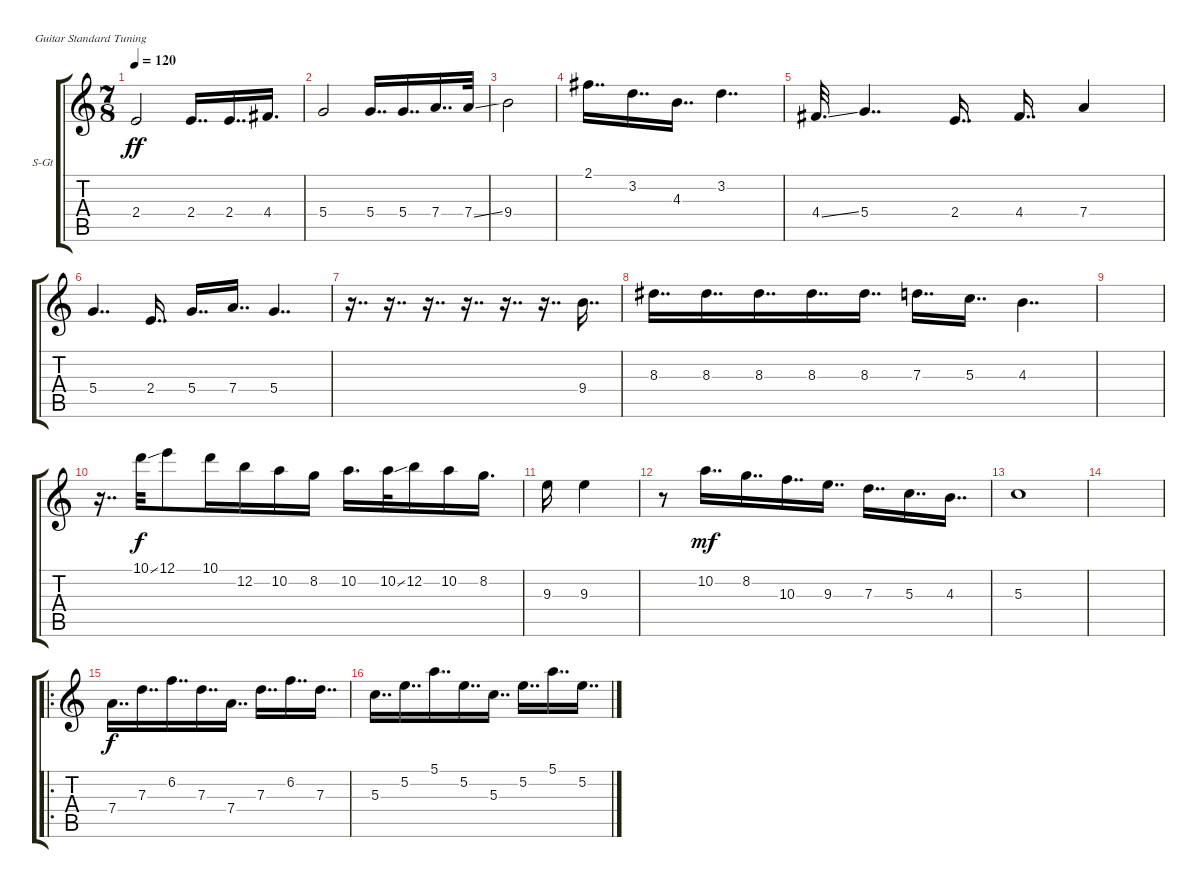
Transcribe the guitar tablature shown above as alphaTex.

\defaultSystemsLayout 4
\bracketExtendMode groupsimilarinstruments
\firstSystemTrackNameOrientation horizontal
\otherSystemsTrackNameOrientation horizontal
\track ("Steel Guitar" "S-Gt") {instrument acousticguitarsteel}
\staff {score tabs}
\tuning (E4 B3 G3 D3 A2 E2)
\ts (7 8)
\tempo 120
\clef g2
\ks c
2.4.2{dy ff} 2.4.16{dd} 2.4.16{dd} 4.4.16{d} |
5.4.2 5.4.16{dd} 5.4.16{dd} 7.4.16{dd} 7.4{ss}.32 |
9.4.2 |
2.1.16{dd} 3.2.16{dd} 4.3.16{dd} 3.2.4{dd} |
4.4{ss}.32{d} 5.4.4{dd} 2.4.16{dd} 4.4.16{dd} 7.4.4 |
5.4.4{dd} 2.4.16{dd} 5.4.16{dd} 7.4.16{dd} 5.4.4{dd} |
r.16{dd} r.16{dd} r.16{dd} r.16{dd} r.16{dd} r.16{dd} 9.4.16{dd} |
8.3.16{dd} 8.3.16{dd} 8.3.16{dd} 8.3.16{dd} 8.3.16{dd} 7.3.16{dd} 5.3.16{dd} 4.3.4{dd} |
|
r.16{dd} 10.1{ss}.32{dy f} 12.1.8 10.1.16 12.2.16 10.2.16 8.2.16 10.2.16{d} 10.2{ss}.32 12.2.16 10.2.16 8.2.16{d} |
9.3.16 9.3.4 |
r.8 10.2.16{dd dy mf} 8.2.16{dd} 10.3.16{dd} 9.3.16{dd} 7.3.16{dd} 5.3.16{dd} 4.3.16{dd} |
5.3.1 |
|
\ro
7.4.16{dd dy f} 7.3.16{dd} 6.2.16{dd} 7.3.16{dd} 7.4.16{dd} 7.3.16{dd} 6.2.16{dd} 7.3.16{dd} |
5.3.16{dd} 5.2.16{dd} 5.1.16{dd} 5.2.16{dd} 5.3.16{dd} 5.2.16{dd} 5.1.16{dd} 5.2.16{dd}
